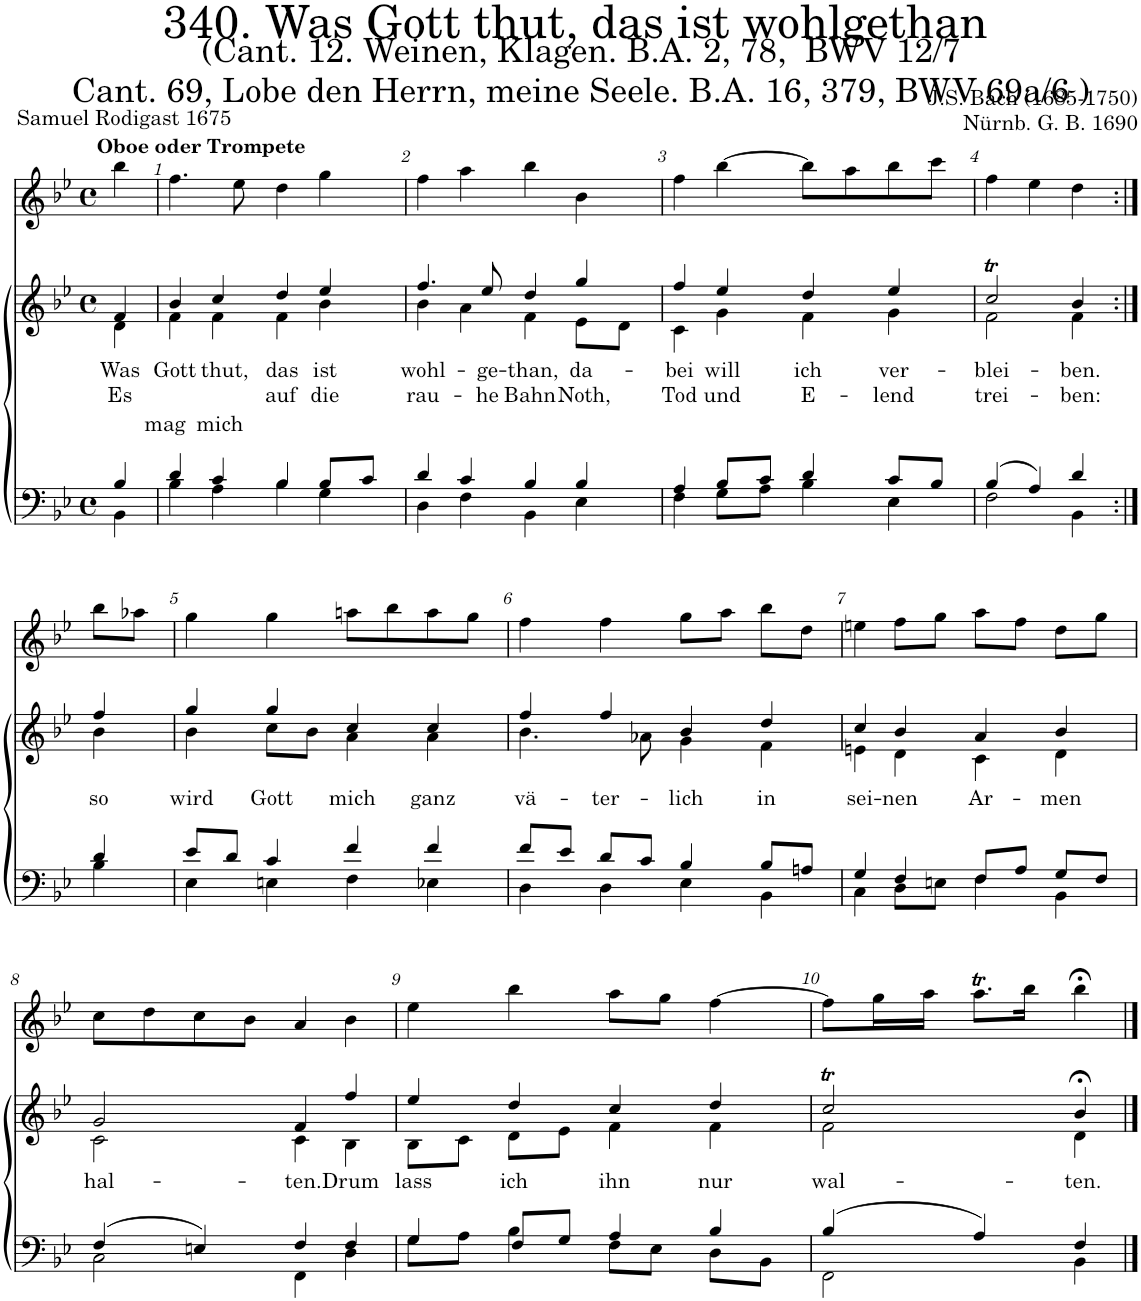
**kern	**kern	**text	**text	**kern
*part3	*part2	*part2	*part2	*part1
*staff3	*staff2	*staff2	*staff2	*staff1
*I"Tenor/Bass	*I"Soprano/Alto	*	*	*I"Oboe
*	*	*	*	*I'Ob
*clefF4	*clefG2	*	*	*clefG2
*k[b-e-]	*k[b-e-]	*	*	*k[b-e-]
*M4/4	*M4/4	*	*	*M4/4
*met(c)	*met(c)	*	*	*met(c)
=	=	=	=	=
*^	*	*	*	*
!	!	!	!	!	!LO:TX:a:B:t=Oboe oder Trompete
!	!	!	!LO:LY:b	!LO:LY:b	!
*	*	*^	*	*	*
4B-/	4BB-\	4f/	4d\	Was	Es	4bb-\
=1	=1	=1	=1	=1	=1	=1
!	!	!	!	!LO:LY:b	!LO:LY:b	!
4d/	4B-\	4b-/	4f\	Gott	mag	4.ff\
!	!	!	!	!LO:LY:b	!LO:LY:b	!
4c/	4A\	4cc/	4f\	thut,	mich	.
.	.	.	.	.	.	8ee-\
!	!	!	!	!LO:LY:b	!LO:LY:b	!
4B-/	4B-\	4dd/	4f\	das	auf	4dd\
!	!	!	!	!LO:LY:b	!LO:LY:b	!
8B-/L	4G\	4ee-/	4b-\	ist	die	4gg\
8c/J	.	.	.	.	.	.
=2	=2	=2	=2	=2	=2	=2
!	!	!	!	!LO:LY:b	!LO:LY:b	!
4d/	4D\	4.ff/	4b-\	-wohl-	rau-	4ff\
4c/	4F\	.	4a\	.	.	4aa\
!	!	!	!	!LO:LY:b	!LO:LY:b	!
.	.	8ee-/	.	-ge-	-he	.
!	!	!	!	!LO:LY:b	!LO:LY:b	!
4B-/	4BB-\	4dd/	4f\	-than,	Bahn	4bb-\
!	!	!	!	!LO:LY:b	!LO:LY:b	!
4B-/	4E-\	4gg/	8e-\L	da-	Noth,	4b-\
.	.	.	8d\J	.	.	.
=3	=3	=3	=3	=3	=3	=3
!	!	!	!	!LO:LY:b	!LO:LY:b	!
4A/	4F\	4ff/	4c\	-bei	Tod	4ff\
!	!	!	!	!LO:LY:b	!LO:LY:b	!
8B-/L	8G\L	4ee-/	4g\	will	und	[4bb-\
8c/J	8A\J	.	.	.	.	.
!	!	!	!	!LO:LY:b	!LO:LY:b	!
4d/	4B-\	4dd/	4f\	ich	E-	8bb-\L]
.	.	.	.	.	.	8aa\
!	!	!	!	!LO:LY:b	!LO:LY:b	!
8c/L	4E-\	4ee-/	4g\	ver-	-lend	8bb-\
8B-/J	.	.	.	.	.	8ccc\J
=4	=4	=4	=4	=4	=4	=4
!	!	!	!	!LO:LY:b	!LO:LY:b	!
(4B-/	2F\	2ccT/	2f\	-blei-	trei-	4ff\
4A/)	.	.	.	.	.	4ee-\
!	!	!	!	!LO:LY:b	!LO:LY:b	!
4d/	4BB-\	4b-;<,/	4f\	-ben.	-ben:	4dd\
!!LO:LB:g=z
=4X1:|!	=4X1:|!	=4X1:|!	=4X1:|!	=4X1:|!	=4X1:|!	=4X1:|!
!	!	!	!	!LO:LY:b	!	!
4d/	4B-\	4ff/	4b-\	so	.	8bb-\L
.	.	.	.	.	.	8aa-X\J
=5	=5	=5	=5	=5	=5	=5
!	!	!	!	!LO:LY:b	!	!
8e-/L	4E-\	4gg/	4b-\	wird	.	4gg\
8d/J	.	.	.	.	.	.
!	!	!	!	!LO:LY:b	!	!
4c/	4En\	4gg/	8cc\L	Gott	.	4gg\
.	.	.	8b-\J	.	.	.
!	!	!	!	!LO:LY:b	!	!
4f/	4F\	4cc/	4a\	mich	.	8aan\L
.	.	.	.	.	.	8bb-\
!	!	!	!	!LO:LY:b	!	!
4f/	4E-X\	4cc/	4a\	ganz	.	8aa\
.	.	.	.	.	.	8gg\J
=6	=6	=6	=6	=6	=6	=6
!	!	!	!	!LO:LY:b	!	!
8f/L	4D\	4ff/	4.b-\	vä-	.	4ff\
8e-/J	.	.	.	.	.	.
!	!	!	!	!LO:LY:b	!	!
8d/L	4D\	4ff/	.	-ter-	.	4ff\
8c/J	.	.	8a-X\	.	.	.
!	!	!	!	!LO:LY:b	!	!
4B-/	4E-\	4b-/	4g\	-lich	.	8gg\L
.	.	.	.	.	.	8aa\J
!	!	!	!	!LO:LY:b	!	!
8B-/L	4BB-\	4dd/	4f\	in	.	8bb-\L
8An/J	.	.	.	.	.	8dd\J
=7	=7	=7	=7	=7	=7	=7
!	!	!	!	!LO:LY:b	!	!
4G/	4C\	4cc/	4en\	sei-	.	4een\
!	!	!	!	!LO:LY:b	!	!
4F/	8D\L	4b-/	4d\	-nen	.	8ff\L
.	8En\J	.	.	.	.	8gg\J
!	!	!	!	!LO:LY:b	!	!
8F/L	4F\	4a/	4c\	Ar-	.	8aa\L
8A/J	.	.	.	.	.	8ff\J
!	!	!	!	!LO:LY:b	!	!
8G/L	4BB-\	4b-/	4d\	-men	.	8dd\L
8F/J	.	.	.	.	.	8gg\J
!!LO:LB:g=z
=8	=8	=8	=8	=8	=8	=8
!	!	!	!	!LO:LY:b	!	!
(4F/	2C\	2g/	2c\	hal-	.	8cc\L
.	.	.	.	.	.	8dd\
4En/)	.	.	.	.	.	8cc\
.	.	.	.	.	.	8b-\J
!	!	!	!	!LO:LY:b	!	!
4F/	4FF\	4f/	4c\	-ten.	.	4a/
!	!	!	!	!LO:LY:b	!	!
4F/	4D\	4ff/	4B-\	Drum	.	4b-\
=9	=9	=9	=9	=9	=9	=9
!	!	!	!	!LO:LY:b	!	!
4G/	8G\L	4ee-/	8B-\L	lass	.	4ee-\
.	8A\J	.	8c\J	.	.	.
!	!	!	!	!LO:LY:b	!	!
8F/L	4B-\	4dd/	8d\L	ich	.	4bb-\
8G/J	.	.	8e-\J	.	.	.
!	!	!	!	!LO:LY:b	!	!
4A/	8F\L	4cc/	4f\	ihn	.	8aa\L
.	8E-\J	.	.	.	.	8gg\J
!	!	!	!	!LO:LY:b	!	!
4B-/	8D\L	4dd/	4f\	nur	.	[4ff\
.	8BB-\J	.	.	.	.	.
=10	=10	=10	=10	=10	=10	=10
!	!	!	!	!LO:LY:b	!	!
(4B-/	2FF\	2ccT/	2f\	wal-	.	8ff\L]
.	.	.	.	.	.	16gg\L
.	.	.	.	.	.	16aa\JJ
4A/)	.	.	.	.	.	8.aat\L
.	.	.	.	.	.	16bb-\Jk
!	!	!	!	!LO:LY:b	!	!
4F/	4BB-\	4b-;</	4d\	-ten.	.	4bb-;<\
*v	*v	*	*	*	*	*
*	*v	*v	*	*	*
==	==	==	==	==
*-	*-	*-	*-	*-
